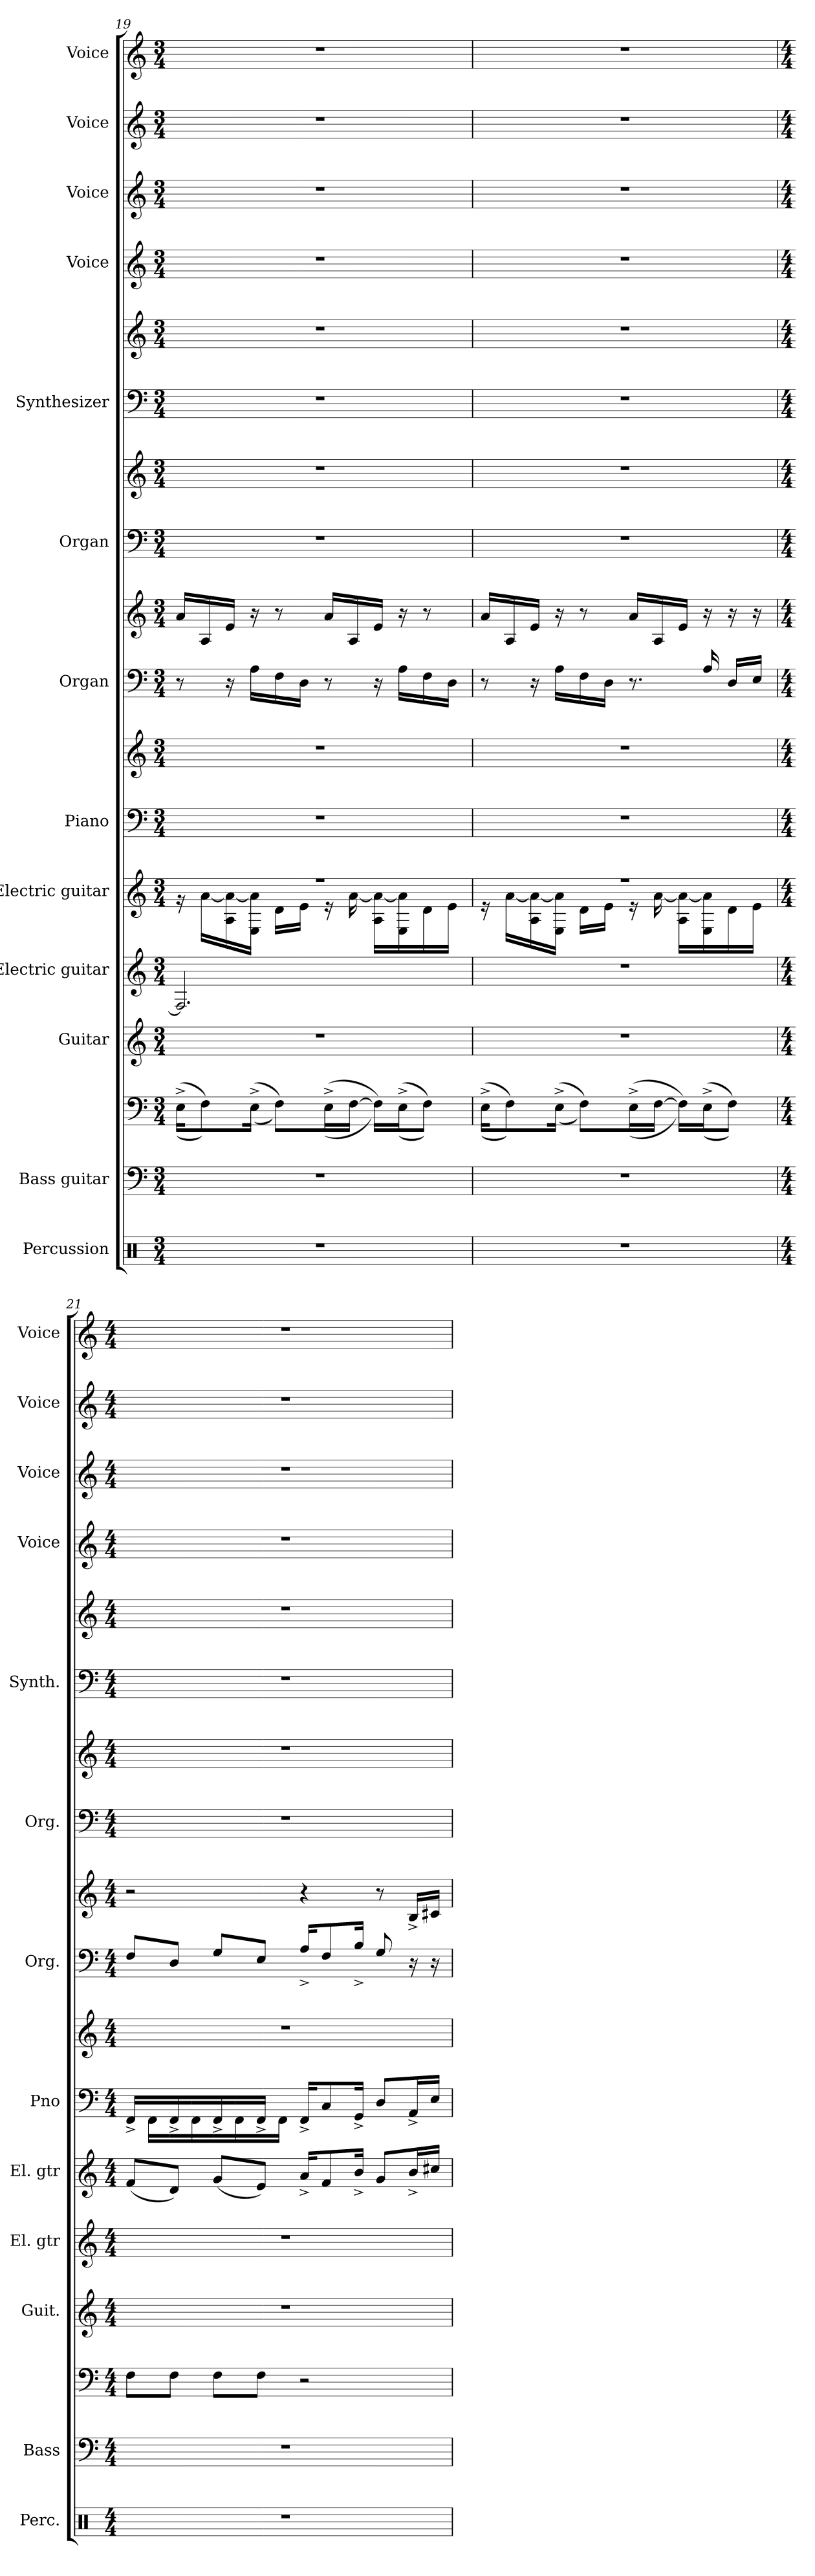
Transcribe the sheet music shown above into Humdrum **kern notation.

**kern	**kern	**kern	**kern	**kern	**kern	**kern	**kern	**kern	**kern	**kern	**kern	**kern	**kern	**kern	**kern	**kern	**kern
*part13	*part12	*part12	*part11	*part10	*part9	*part8	*part8	*part7	*part7	*part6	*part6	*part5	*part5	*part4	*part3	*part2	*part1
*staff18	*staff17	*staff16	*staff15	*staff14	*staff13	*staff12	*staff11	*staff10	*staff9	*staff8	*staff7	*staff6	*staff5	*staff4	*staff3	*staff2	*staff1
*I"Percussion	*I"Bass guitar	*	*I"Guitar	*I"Electric guitar	*I"Electric guitar	*I"Piano	*	*I"Organ	*	*I"Organ	*	*I"Synthesizer	*	*I"Voice	*I"Voice	*I"Voice	*I"Voice
*I'Perc.	*I'Bass	*	*I'Guit.	*I'El. gtr	*I'El. gtr	*I'Pno	*	*I'Org.	*	*I'Org.	*	*I'Synth.	*	*I'Voice	*I'Voice	*I'Voice	*I'Voice
*clefX	*clefF4	*clefF4	*clefG2	*clefG2	*clefG2	*clefF4	*clefG2	*clefF4	*clefG2	*clefF4	*clefG2	*clefF4	*clefG2	*clefG2	*clefG2	*clefG2	*clefG2
*	*ITrd7c12	*ITrd7c12	*ITrd7c12	*ITrd7c12	*ITrd7c12	*	*	*	*	*	*	*	*	*	*	*	*
*k[]	*k[]	*k[]	*k[]	*k[]	*k[]	*k[]	*k[]	*k[]	*k[]	*k[]	*k[]	*k[]	*k[]	*k[]	*k[]	*k[]	*k[]
*C:	*C:	*C:	*C:	*C:	*C:	*C:	*C:	*C:	*C:	*C:	*C:	*C:	*C:	*C:	*C:	*C:	*C:
*M3/4	*M3/4	*M3/4	*M3/4	*M3/4	*M3/4	*M3/4	*M3/4	*M3/4	*M3/4	*M3/4	*M3/4	*M3/4	*M3/4	*M3/4	*M3/4	*M3/4	*M3/4
=19	=19	=19	=19	=19	=19	=19	=19	=19	=19	=19	=19	=19	=19	=19	=19	=19	=19
!LO:N:vis=1	!LO:N:vis=1	!	!LO:N:vis=1	!	!LO:N:vis=1	!LO:N:vis=1	!LO:N:vis=1	!	!	!LO:N:vis=1	!LO:N:vis=1	!LO:N:vis=1	!LO:N:vis=1	!LO:N:vis=1	!LO:N:vis=1	!LO:N:vis=1	!LO:N:vis=1
*	*	*	*	*	*^	*	*	*	*	*	*	*	*	*	*	*	*
2.r	2.r	((16EE^i\KL	2.r	2.FFi/]	2.r	16r	2.r	2.r	8r	16ai/LL	2.r	2.r	2.r	2.r	2.r	2.r	2.r	2.r
.	.	8FFi\))	.	.	.	[<16Ai\LL	.	.	.	16Ai/	.	.	.	.	.	.	.	.
.	.	.	.	.	.	16AAi\ 16Ai_<	.	.	16r	16ei/JJ	.	.	.	.	.	.	.	.
.	.	((16EE^i\Jk	.	.	.	16EEi\ 16Ai]JJ	.	.	16Ai\LL	16r	.	.	.	.	.	.	.	.
.	.	8FFi\L))	.	.	.	16Di\LL	.	.	16Fi\	8r	.	.	.	.	.	.	.	.
.	.	.	.	.	.	16Ei\JJ	.	.	16Di\JJ	.	.	.	.	.	.	.	.	.
.	.	((16EE^i\L	.	.	.	16r	.	.	8r	16ai/LL	.	.	.	.	.	.	.	.
.	.	[>16FFi\JJ	.	.	.	[<16Ai\	.	.	.	16Ai/	.	.	.	.	.	.	.	.
.	.	16FFi\LL]))	.	.	.	16AAi\ 16Ai_<LL	.	.	16r	16ei/JJ	.	.	.	.	.	.	.	.
.	.	((16EE^i\J	.	.	.	16EEi\ 16Ai]	.	.	16Ai\LL	16r	.	.	.	.	.	.	.	.
.	.	8FFi\J))	.	.	.	16Di\	.	.	16Fi\	8r	.	.	.	.	.	.	.	.
.	.	.	.	.	.	16Ei\JJ	.	.	16Di\JJ	.	.	.	.	.	.	.	.	.
=20	=20	=20	=20	=20	=20	=20	=20	=20	=20	=20	=20	=20	=20	=20	=20	=20	=20	=20
!LO:N:vis=1	!LO:N:vis=1	!	!LO:N:vis=1	!LO:N:vis=1	!LO:N:vis=1	!	!LO:N:vis=1	!LO:N:vis=1	!	!	!LO:N:vis=1	!LO:N:vis=1	!LO:N:vis=1	!LO:N:vis=1	!LO:N:vis=1	!LO:N:vis=1	!LO:N:vis=1	!LO:N:vis=1
2.r	2.r	((16EE^i\KL	2.r	2.r	2.r	16r	2.r	2.r	8r	16ai/LL	2.r	2.r	2.r	2.r	2.r	2.r	2.r	2.r
.	.	8FFi\))	.	.	.	[<16Ai\LL	.	.	.	16Ai/	.	.	.	.	.	.	.	.
.	.	.	.	.	.	16AAi\ 16Ai_<	.	.	16r	16ei/JJ	.	.	.	.	.	.	.	.
.	.	((16EE^i\Jk	.	.	.	16EEi\ 16Ai]JJ	.	.	16Ai\LL	16r	.	.	.	.	.	.	.	.
.	.	8FFi\L))	.	.	.	16Di\LL	.	.	16Fi\	8r	.	.	.	.	.	.	.	.
.	.	.	.	.	.	16Ei\JJ	.	.	16Di\JJ	.	.	.	.	.	.	.	.	.
.	.	((16EE^i\L	.	.	.	16r	.	.	8.r	16ai/LL	.	.	.	.	.	.	.	.
.	.	[>16FFi\JJ	.	.	.	[<16Ai\	.	.	.	16Ai/	.	.	.	.	.	.	.	.
.	.	16FFi\LL]))	.	.	.	16AAi\ 16Ai_<LL	.	.	.	16ei/JJ	.	.	.	.	.	.	.	.
.	.	((16EE^i\J	.	.	.	16EEi\ 16Ai]	.	.	16Ai/	16r	.	.	.	.	.	.	.	.
.	.	8FFi\J))	.	.	.	16Di\	.	.	16Di/LL	16r	.	.	.	.	.	.	.	.
.	.	.	.	.	.	16Ei\JJ	.	.	16Ei/JJ	16r	.	.	.	.	.	.	.	.
*	*	*	*	*	*v	*v	*	*	*	*	*	*	*	*	*	*	*	*
!!LO:PB:g=z
=21	=21	=21	=21	=21	=21	=21	=21	=21	=21	=21	=21	=21	=21	=21	=21	=21	=21
*M4/4	*M4/4	*M4/4	*M4/4	*M4/4	*M4/4	*M4/4	*M4/4	*M4/4	*M4/4	*M4/4	*M4/4	*M4/4	*M4/4	*M4/4	*M4/4	*M4/4	*M4/4
*	*	*	*	*	*	*^	*	*	*	*	*	*	*	*	*	*	*
1r	1r	8FFi\L	1r	1r	(8Fi/L	16FF^i/LL	16ryy	1r	8Fi/L	2r	1r	1r	1r	1r	1r	1r	1r	1r
.	.	.	.	.	.	16ryy	16FFi\LL	.	.	.	.	.	.	.	.	.	.	.
.	.	8FFi\J	.	.	8Di/J)	16FF^i/	16ryy	.	8Di/J	.	.	.	.	.	.	.	.	.
.	.	.	.	.	.	16ryy	16FFi\	.	.	.	.	.	.	.	.	.	.	.
.	.	8FFi\L	.	.	(8Gi/L	16FF^i/	16ryy	.	8Gi/L	.	.	.	.	.	.	.	.	.
.	.	.	.	.	.	16ryy	16FFi\	.	.	.	.	.	.	.	.	.	.	.
.	.	8FFi\J	.	.	8Ei/J)	16FF^i/JJ	16ryy	.	8Ei/J	.	.	.	.	.	.	.	.	.
.	.	.	.	.	.	16ryy	16FFi\JJ	.	.	.	.	.	.	.	.	.	.	.
.	.	2r	.	.	16A^i/KL	16FF^i/KL	2ryy	.	16A^i/KL	4r	.	.	.	.	.	.	.	.
.	.	.	.	.	8Fi/	8Ci/	.	.	8Fi/	.	.	.	.	.	.	.	.	.
.	.	.	.	.	16B^i/Jk	16GG^i/Jk	.	.	16B^i/Jk	.	.	.	.	.	.	.	.	.
.	.	.	.	.	8Gi/L	8Di/L	.	.	8Gi/	8r	.	.	.	.	.	.	.	.
.	.	.	.	.	16B^i/L	16AA^i/L	.	.	16r	16B^i/LL	.	.	.	.	.	.	.	.
.	.	.	.	.	16c#Xi/JJ	16Ei/JJ	.	.	16r	16c#Xi/JJ	.	.	.	.	.	.	.	.
*	*	*	*	*	*	*v	*v	*	*	*	*	*	*	*	*	*	*	*
=	=	=	=	=	=	=	=	=	=	=	=	=	=	=	=	=	=
*-	*-	*-	*-	*-	*-	*-	*-	*-	*-	*-	*-	*-	*-	*-	*-	*-	*-
